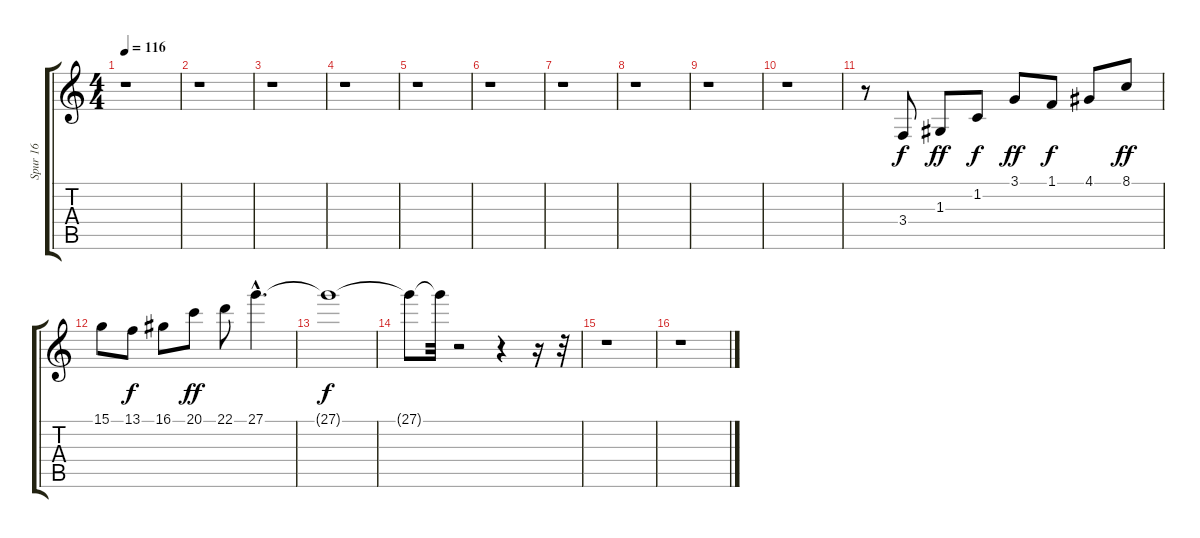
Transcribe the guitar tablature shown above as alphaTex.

\track ("Spur 16" "Spur 16") {instrument electricpiano2}
\staff {score tabs}
\tuning (E4 B3 G3 D3 A2 E2) {hide}
\ts (4 4)
\tempo 116
\clef g2
\ks c
r.1{dy f} |
r.1 |
r.1 |
r.1 |
r.1 |
r.1 |
r.1 |
r.1 |
r.1 |
r.1 |
r.8 3.4.8 1.3.8{dy ff} 1.2.8{dy f} 3.1.8{dy ff} 1.1.8{dy f} 4.1.8 8.1.8{dy ff} |
15.1.8 13.1.8{dy f} 16.1.8 20.1.8{dy ff} 22.1.8 27.1{hac}.4{d} |
27.1{t}.1{dy f} |
27.1{t}.8 27.1{t}.32 r.2 r.4 r.16 r.32 |
r.1 |
r.1
